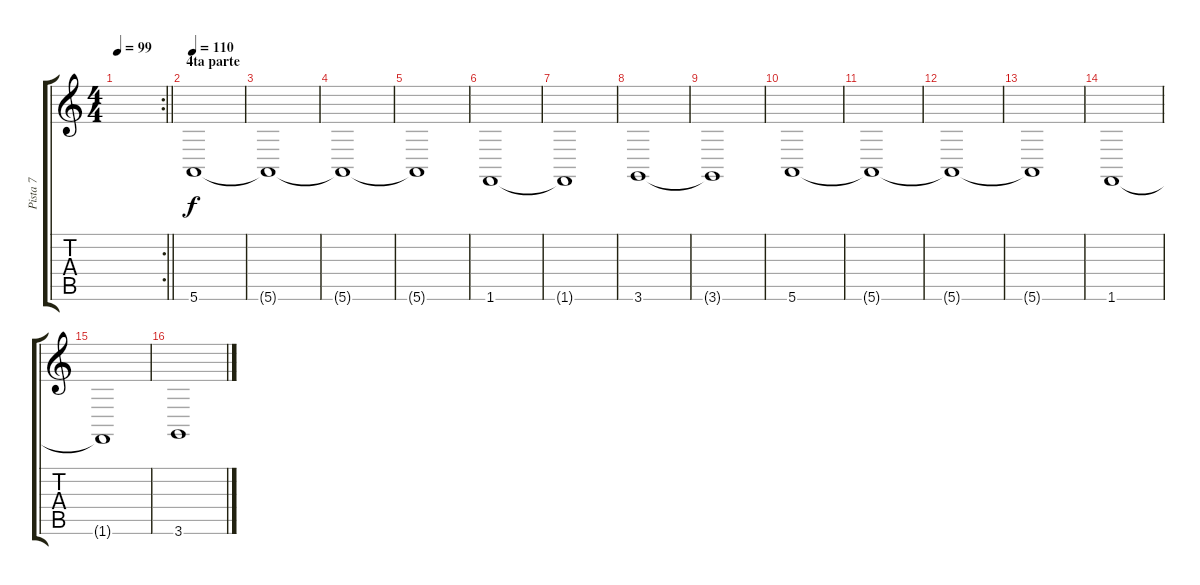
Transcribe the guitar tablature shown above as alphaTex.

\track ("Pista 7" "Pista 7") {instrument synthstrings1}
\staff {score tabs}
\tuning (E4 B3 G3 D3 A2 E2) {hide}
\rc 2
\ts (4 4)
\tempo 99
\clef g2
\barLineRight lightlight
\ks c
|
\section ("" "4ta parte")
\tempo 110
5.6.1 |
5.6{t}.1 |
5.6{t}.1 |
5.6{t}.1 |
1.6.1 |
1.6{t}.1 |
3.6.1 |
3.6{t}.1 |
5.6.1 |
5.6{t}.1 |
5.6{t}.1 |
5.6{t}.1 |
1.6.1 |
1.6{t}.1 |
3.6.1
